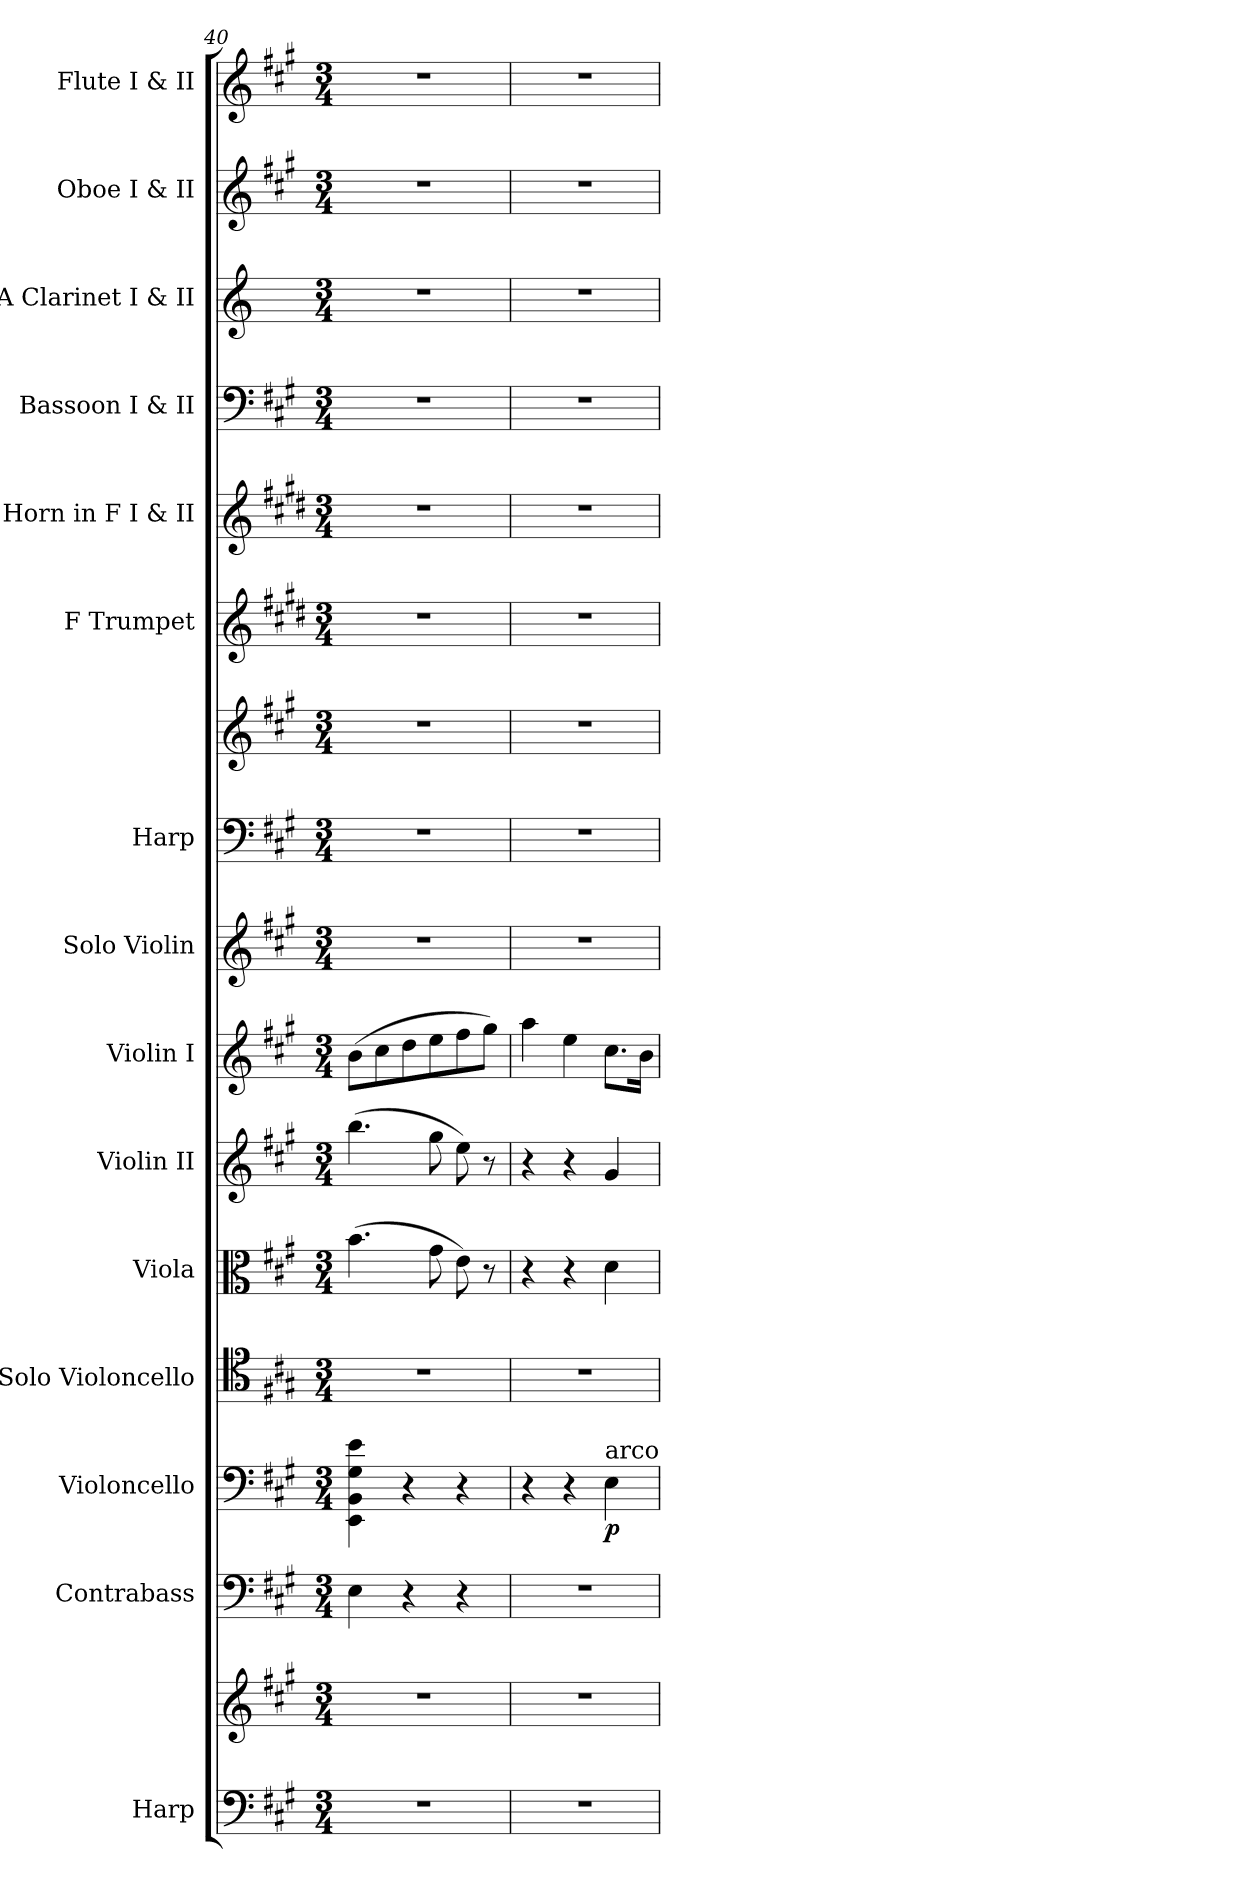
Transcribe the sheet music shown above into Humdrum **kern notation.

**kern	**kern	**kern	**kern	**dynam	**kern	**kern	**kern	**kern	**kern	**kern	**kern	**kern	**kern	**kern	**kern	**kern	**kern
*part15	*part15	*part14	*part13	*part13	*part12	*part11	*part10	*part9	*part8	*part7	*part7	*part6	*part5	*part4	*part3	*part2	*part1
*staff17	*staff16	*staff15	*staff14	*staff14	*staff13	*staff12	*staff11	*staff10	*staff9	*staff8	*staff7	*staff6	*staff5	*staff4	*staff3	*staff2	*staff1
*I"Harp	*	*I"Contrabass	*I"Violoncello	*	*I"Solo Violoncello	*I"Viola	*I"Violin II	*I"Violin I	*I"Solo Violin	*I"Harp	*	*I"F Trumpet	*I"Horn in F I &amp; II	*I"Bassoon I &amp; II	*I"A Clarinet I &amp; II	*I"Oboe I &amp; II	*I"Flute I &amp; II
*I'Hrp.	*	*I'Cb.	*I'Vc.	*	*I'Vc.	*I'Vla.	*I'Vln.	*I'Vln.	*I'Vln.	*I'Hrp.	*	*I'F Tpt.	*	*I'Bsn.	*I'A Cl.	*I'Ob.	*I'Fl.
*clefF4	*clefG2	*clefF4	*clefF4	*	*clefC4	*clefC3	*clefG2	*clefG2	*clefG2	*clefF4	*clefG2	*clefG2	*clefG2	*clefF4	*clefG2	*clefG2	*clefG2
*	*	*ITrd7c12	*	*	*	*	*	*	*	*	*	*ITrd-3c-5	*ITrd4c7	*	*ITrd2c3	*	*
*k[f#c#g#]	*k[f#c#g#]	*k[f#c#g#]	*k[f#c#g#]	*	*k[f#c#g#]	*k[f#c#g#]	*k[f#c#g#]	*k[f#c#g#]	*k[f#c#g#]	*k[f#c#g#]	*k[f#c#g#]	*k[f#c#g#]	*k[f#c#g#]	*k[f#c#g#]	*k[f#c#g#]	*k[f#c#g#]	*k[f#c#g#]
*M3/4	*M3/4	*M3/4	*M3/4	*	*M3/4	*M3/4	*M3/4	*M3/4	*M3/4	*M3/4	*M3/4	*M3/4	*M3/4	*M3/4	*M3/4	*M3/4	*M3/4
=40	=40	=40	=40	=40	=40	=40	=40	=40	=40	=40	=40	=40	=40	=40	=40	=40	=40
2.r	2.r	4EE\	4EE\ 4BB\ 4G#\ 4e\	.	2.r	(>4.b\	(>4.bb\	(>8b\L	2.r	2.r	2.r	2.r	2.r	2.r	2.r	2.r	2.r
.	.	.	.	.	.	.	.	8cc#\	.	.	.	.	.	.	.	.	.
.	.	4r	4r	.	.	.	.	8dd\	.	.	.	.	.	.	.	.	.
.	.	.	.	.	.	8g#\	8gg#\	8ee\	.	.	.	.	.	.	.	.	.
.	.	4r	4r	.	.	8e\)	8ee\)	8ff#\	.	.	.	.	.	.	.	.	.
.	.	.	.	.	.	8r	8r	8gg#\J)	.	.	.	.	.	.	.	.	.
=41	=41	=41	=41	=41	=41	=41	=41	=41	=41	=41	=41	=41	=41	=41	=41	=41	=41
2.r	2.r	2.r	4r	.	2.r	4r	4r	4aa\	2.r	2.r	2.r	2.r	2.r	2.r	2.r	2.r	2.r
.	.	.	4r	.	.	4r	4r	4ee\	.	.	.	.	.	.	.	.	.
!	!	!	!LO:TX:a:t=arco	!	!	!	!	!	!	!	!	!	!	!	!	!	!
!	!	!	!	!LO:DY:b	!	!	!	!	!	!	!	!	!	!	!	!	!
.	.	.	4E\	p	.	4d\	4g#/	8.cc#\L	.	.	.	.	.	.	.	.	.
.	.	.	.	.	.	.	.	16b\Jk	.	.	.	.	.	.	.	.	.
=	=	=	=	=	=	=	=	=	=	=	=	=	=	=	=	=	=
*-	*-	*-	*-	*-	*-	*-	*-	*-	*-	*-	*-	*-	*-	*-	*-	*-	*-
